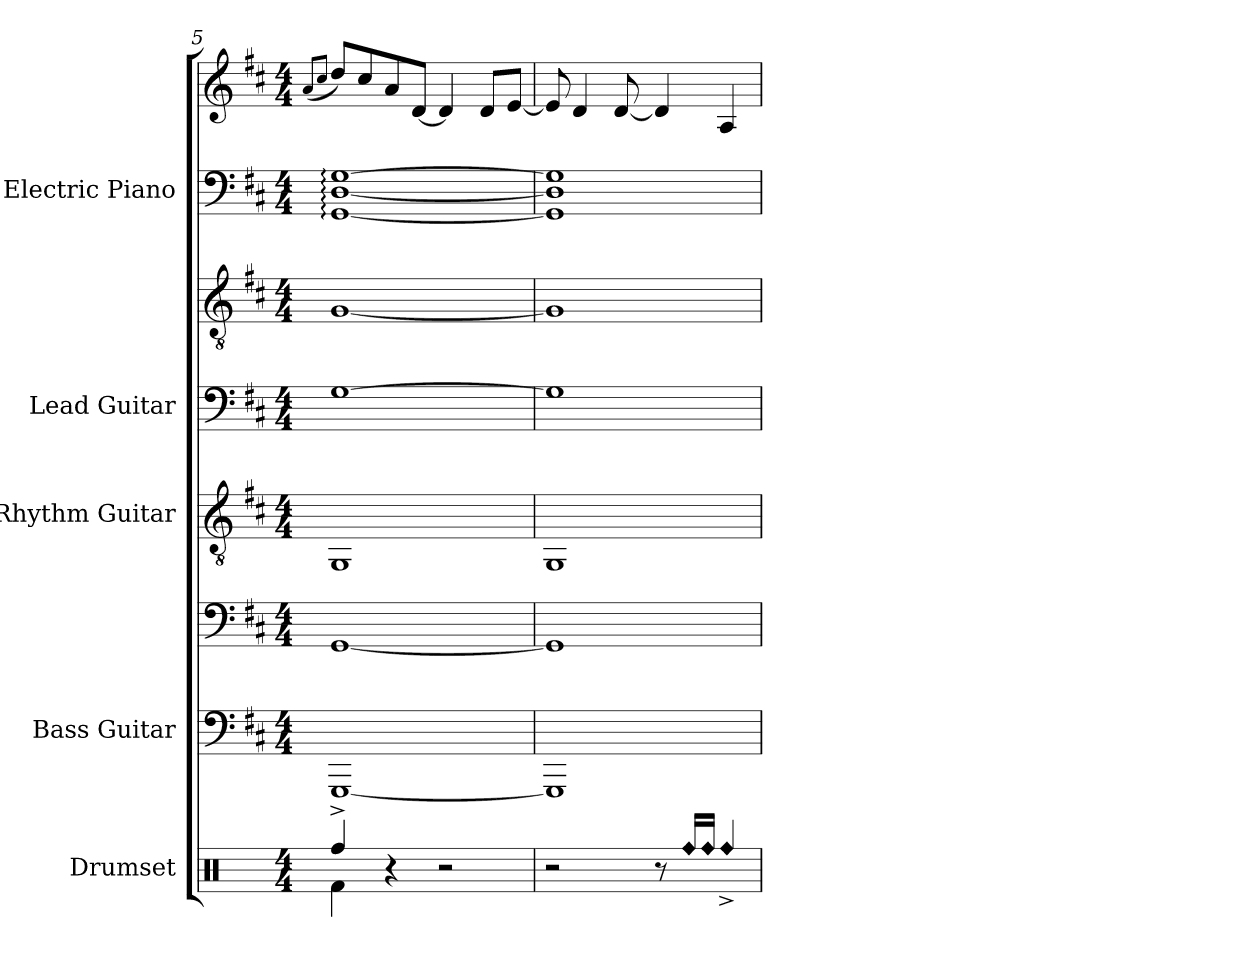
**kern	**kern	**kern	**kern	**kern	**kern	**kern	**kern
*part5	*part4	*part4	*part3	*part2	*part2	*part1	*part1
*staff8	*staff7	*staff6	*staff5	*staff4	*staff3	*staff2	*staff1
*I"Drumset	*I"Bass Guitar	*	*I"Rhythm Guitar	*I"Lead Guitar	*	*I"Electric Piano	*
*I'D. Set	*I'B. Guit.	*	*I'Rh. Guit.	*I'Ld. Guit.	*	*I'El. Pno.	*
!!LO:PB:g=z
*clefX	*	*clefF4	*clefGv2	*	*clefGv2	*clefF4	*clefG2
*	*ITrd7c12	*ITrd7c12	*	*	*	*	*
*k[]	*k[f#c#]	*k[f#c#]	*k[f#c#]	*k[f#c#]	*k[f#c#]	*k[f#c#]	*k[f#c#]
*M4/4	*M4/4	*M4/4	*M4/4	*M4/4	*M4/4	*M4/4	*M4/4
=5	=5	=5	=5	=5	=5	=5	=5
.	.	.	.	.	.	.	(<8qa/L
.	.	.	.	.	.	.	8qcc#/J
*^	*	*	*	*	*	*	*
4Rff^/	4Rf\	[1GGGG	[1GGG	[1GG: [1Dyy: [1Gyy: [1dyy:	[1G	[1G	[1GG: [1D: [1G:	8dd/L)
.	.	.	.	.	.	.	.	8cc#/
4r	4ryy	.	.	.	.	.	.	8a/
.	.	.	.	.	.	.	.	[8d/J
2r	2ryy	.	.	.	.	.	.	4d/]
.	.	.	.	.	.	.	.	8d/L
.	.	.	.	.	.	.	.	[8e/J
*v	*v	*	*	*	*	*	*	*
=6	=6	=6	=6	=6	=6	=6	=6
2r	1GGGG]	1GGG]	1GG] 1Dyy] 1Gyy] 1dyy]	1G]	1G]	1GG] 1D] 1G]	8e/]
.	.	.	.	.	.	.	4d/
.	.	.	.	.	.	.	[8d/
8r	.	.	.	.	.	.	4d/]
!LO:N:head=diamond	!	!	!	!	!	!	!
16Rff/LL	.	.	.	.	.	.	.
!LO:N:head=diamond	!	!	!	!	!	!	!
16Rff/JJ	.	.	.	.	.	.	.
!LO:N:head=diamond	!	!	!	!	!	!	!
4Rff^/	.	.	.	.	.	.	4A/
=	=	=	=	=	=	=	=
*-	*-	*-	*-	*-	*-	*-	*-
